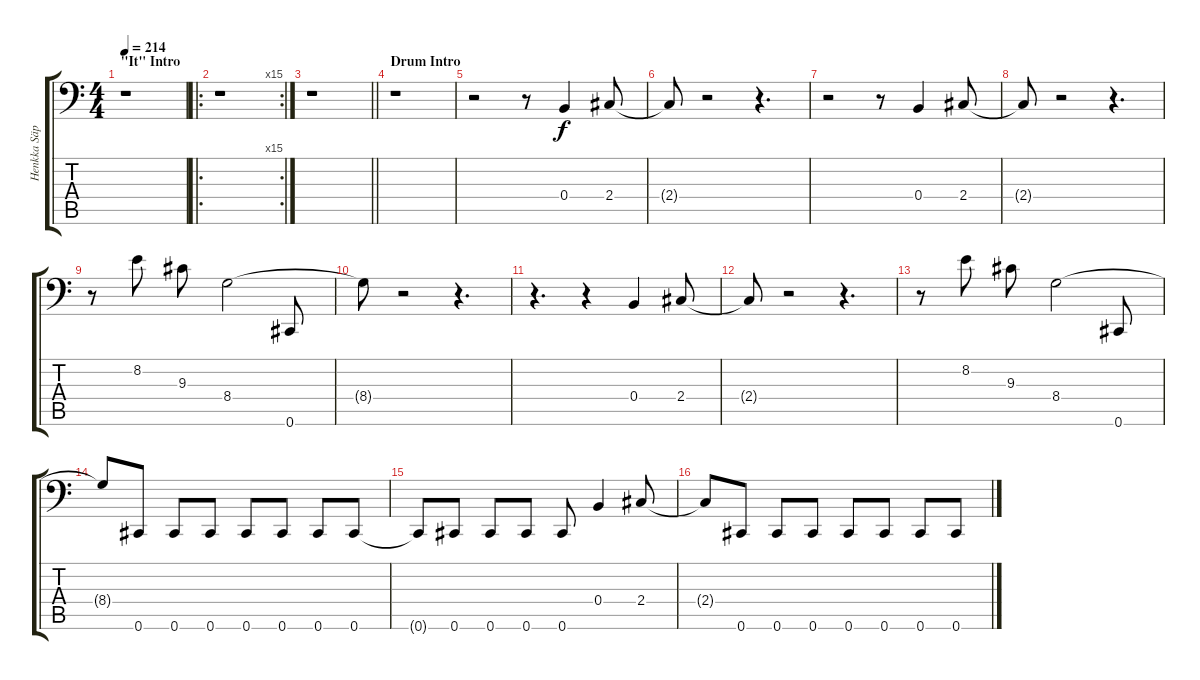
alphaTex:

\track ("Henkka Säppälää" "Henkka Säp") {instrument electricbasspick}
\staff {score tabs}
\tuning (Db3 Ab2 E2 B1 Gb1 Db1) {hide}
\ts (4 4)
\section ("" "\"It\" Intro")
\tempo 214
\clef f4
\ks c
r.1{dy f instrument electricbasspick} |
\ro
\rc 15
r.1 |
\barLineRight lightlight
r.1 |
\section ("" "Drum Intro")
r.1 |
r.2 r.8 0.4.4 2.4.8 |
2.4{t}.8 r.2 r.4{d} |
r.2 r.8 0.4.4 2.4.8 |
2.4{t}.8 r.2 r.4{d} |
r.8 8.2.8 9.3.8 8.4.2 0.6.8 |
8.4{t}.8 r.2 r.4{d} |
r.4{d} r.4 0.4.4 2.4.8 |
2.4{t}.8 r.2 r.4{d} |
r.8 8.2.8 9.3.8 8.4.2 0.6.8 |
8.4{t}.8 0.6.8 0.6.8 0.6.8 0.6.8 0.6.8 0.6.8 0.6.8 |
0.6{t}.8 0.6.8 0.6.8 0.6.8 0.6.8 0.4.4 2.4.8 |
2.4{t}.8 0.6.8 0.6.8 0.6.8 0.6.8 0.6.8 0.6.8 0.6.8
